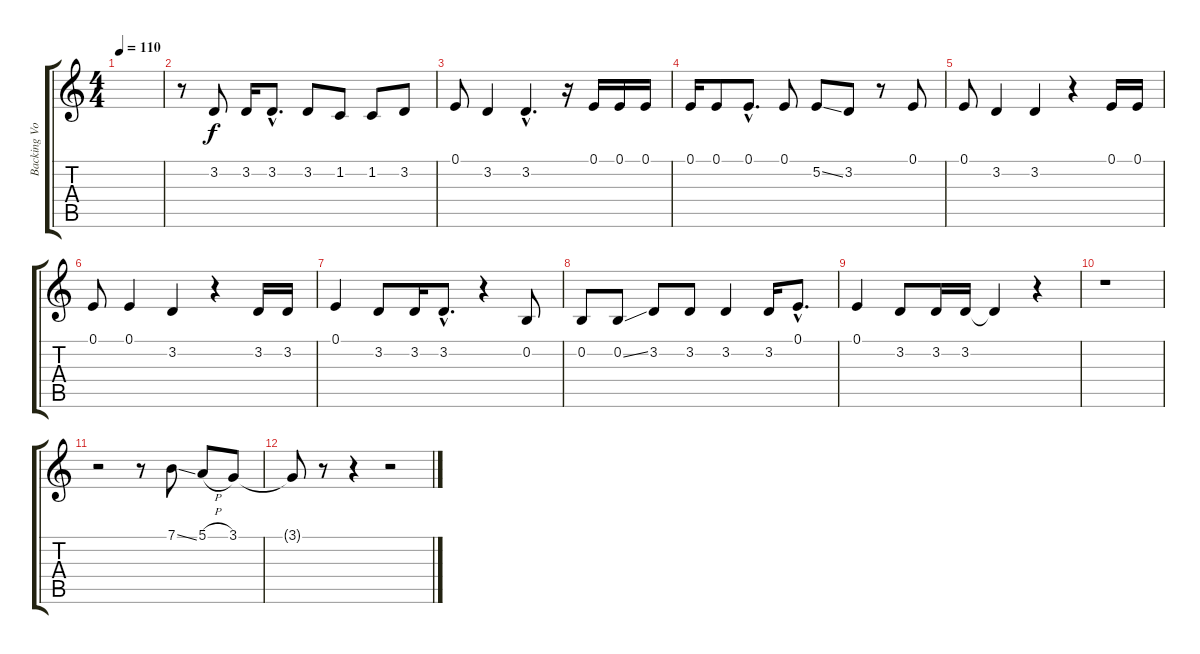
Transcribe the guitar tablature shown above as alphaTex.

\track ("Backing Vocals" "Backing Vo") {instrument voiceoohs}
\staff {score tabs}
\tuning (E4 B3 G3 D3 A2 E2) {hide}
\ts (4 4)
\tempo 110
\clef g2
\ks c
|
r.8 3.2.8 3.2.16 3.2{hac}.8{d} 3.2.8 1.2.8 1.2.8 3.2.8 |
0.1.8 3.2.4 3.2{hac}.4{d} r.16 0.1.16 0.1.16 0.1.16 |
0.1.16 0.1.8 0.1{hac}.8{d} 0.1.8 5.2{ss}.8 3.2.8 r.8 0.1.8 |
0.1.8 3.2.4 3.2.4 r.4 0.1.16 0.1.16 |
0.1.8 0.1.4 3.2.4 r.4 3.2.16 3.2.16 |
0.1.4 3.2.8 3.2.16 3.2{hac}.8{d} r.4 0.2.8 |
0.2.8 0.2{ss}.8 3.2.8 3.2.8 3.2.4 3.2.16 0.1{hac}.8{d} |
0.1.4 3.2.8 3.2.16 3.2.16 3.2{t}.4 r.4 |
r.1 |
r.2 r.8 7.1{ss}.8 5.1{h}.8 3.1.8 |
3.1{t}.8 r.8 r.4 r.2
